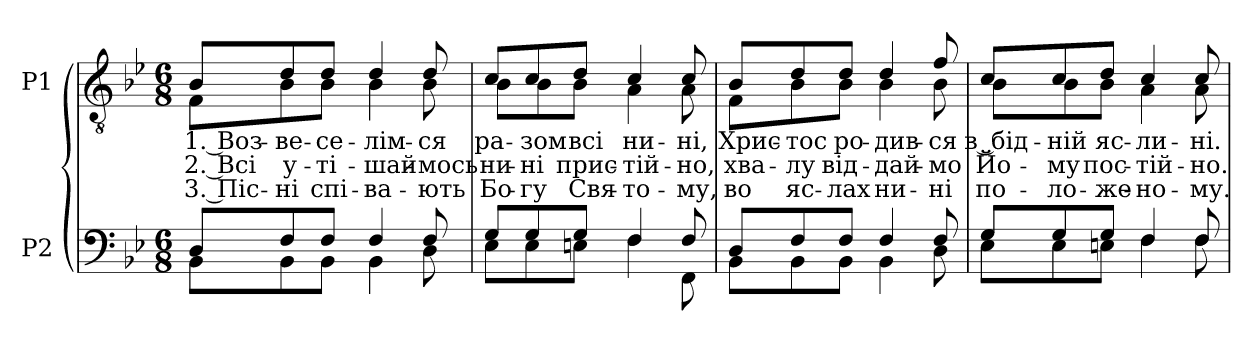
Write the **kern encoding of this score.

**kern	**kern	**text	**text	**text
*part2	*part1	*part1	*part1	*part1
*staff2	*staff1	*staff1	*staff1	*staff1
*I"P2	*I"P1	*	*	*
!!LO:PB:g=z
*clefF4	*clefGv2	*	*	*
*	*ITrd7c12	*	*	*
*k[b-e-]	*k[b-e-]	*	*	*
*B-:	*B-:	*	*	*
*M6/8	*M6/8	*	*	*
*MM100	*MM100	*	*	*
=1	=1	=1	=1	=1
*^	*	*	*	*
!	!	!LO:TX:a:B:t=Allegretto	!	!	!
!	!	!	!LO:LY:b:color=#000000	!LO:LY:b:color=#000000	!LO:LY:b:color=#000000
*	*	*^	*	*	*
8Di/L	8BB-i\L	8BB-i/L	8FFi\L	1. Воз-	2. Всі	3. Піс-
!	!	!	!	!LO:LY:b:color=#000000	!LO:LY:b:color=#000000	!LO:LY:b:color=#000000
8Fi/	8BB-i\	8Di/	8BB-i\	-ве-	у-	-ні
!	!	!	!	!LO:LY:b:color=#000000	!LO:LY:b:color=#000000	!LO:LY:b:color=#000000
8Fi/J	8BB-i\J	8Di/J	8BB-i\J	-се-	-ті-	спі-
!	!	!	!	!LO:LY:b:color=#000000	!LO:LY:b:color=#000000	!LO:LY:b:color=#000000
4Fi/	4BB-i\	4Di/	4BB-i\	-лім-	-шай-	-ва-
!	!	!	!	!LO:LY:b:color=#000000	!LO:LY:b:color=#000000	!LO:LY:b:color=#000000
8Fi/	8Di\	8Di/	8BB-i\	-ся	-мось	-ють
=2	=2	=2	=2	=2	=2	=2
!	!	!	!	!LO:LY:b:color=#000000	!LO:LY:b:color=#000000	!LO:LY:b:color=#000000
8Gi/L	8E-i\L	8Ci/L	8BB-i\L	ра-	ни-	Бо-
!	!	!	!	!LO:LY:b:color=#000000	!LO:LY:b:color=#000000	!LO:LY:b:color=#000000
8Gi/	8E-i\	8Ci/	8BB-i\	-зом	-ні	-гу
!	!	!	!	!LO:LY:b:color=#000000	!LO:LY:b:color=#000000	!LO:LY:b:color=#000000
8Gi/J	8Eni\J	8Di/J	8BB-i\J	всі	прис-	Свя-
!	!	!	!	!LO:LY:b:color=#000000	!LO:LY:b:color=#000000	!LO:LY:b:color=#000000
4Fi/	4Fi\	4Ci/	4AAi\	ни-	-тій-	-то-
!	!	!	!	!LO:LY:b:color=#000000	!LO:LY:b:color=#000000	!LO:LY:b:color=#000000
8Fi/	8FFi\	8Ci/	8AAi\	-ні,	-но,	-му,
!!LO:LB:g=z	!!
=3	=3	=3	=3	=3	=3	=3
!	!	!	!	!LO:LY:b:color=#000000	!LO:LY:b:color=#000000	!LO:LY:b:color=#000000
8Di/L	8BB-i\L	8BB-i/L	8FFi\L	Хрис-	хва-	во
!	!	!	!	!LO:LY:b:color=#000000	!LO:LY:b:color=#000000	!LO:LY:b:color=#000000
8Fi/	8BB-i\	8Di/	8BB-i\	-тос	-лу	яс-
!	!	!	!	!LO:LY:b:color=#000000	!LO:LY:b:color=#000000	!LO:LY:b:color=#000000
8Fi/J	8BB-i\J	8Di/J	8BB-i\J	ро-	від-	-лах
!	!	!	!	!LO:LY:b:color=#000000	!LO:LY:b:color=#000000	!LO:LY:b:color=#000000
4Fi/	4BB-i\	4Di/	4BB-i\	-див-	-дай-	ни-
!	!	!	!	!LO:LY:b:color=#000000	!LO:LY:b:color=#000000	!LO:LY:b:color=#000000
8Fi/	8Di\	8Fi/	8BB-i\	-ся	-мо	-ні
=4	=4	=4	=4	=4	=4	=4
!	!	!	!	!LO:LY:b:color=#000000	!LO:LY:b:color=#000000	!LO:LY:b:color=#000000
8Gi/L	8E-i\L	8Ci/L	8BB-i\L	в бід-	Йо-	по-
!	!	!	!	!LO:LY:b:color=#000000	!LO:LY:b:color=#000000	!LO:LY:b:color=#000000
8Gi/	8E-i\	8Ci/	8BB-i\	-ній	-му	-ло-
!	!	!	!	!LO:LY:b:color=#000000	!LO:LY:b:color=#000000	!LO:LY:b:color=#000000
8Gi/J	8Eni\J	8Di/J	8BB-i\J	яс-	пос-	-же-
!	!	!	!	!LO:LY:b:color=#000000	!LO:LY:b:color=#000000	!LO:LY:b:color=#000000
4Fi/	4Fi\	4Ci/	4AAi\	-ли-	-тій-	-но-
!	!	!	!	!LO:LY:b:color=#000000	!LO:LY:b:color=#000000	!LO:LY:b:color=#000000
8Fi/	8Fi\	8Ci/	8AAi\	-ні.	-но.	-му.
*v	*v	*	*	*	*	*
*	*v	*v	*	*	*
=	=	=	=	=
*-	*-	*-	*-	*-
